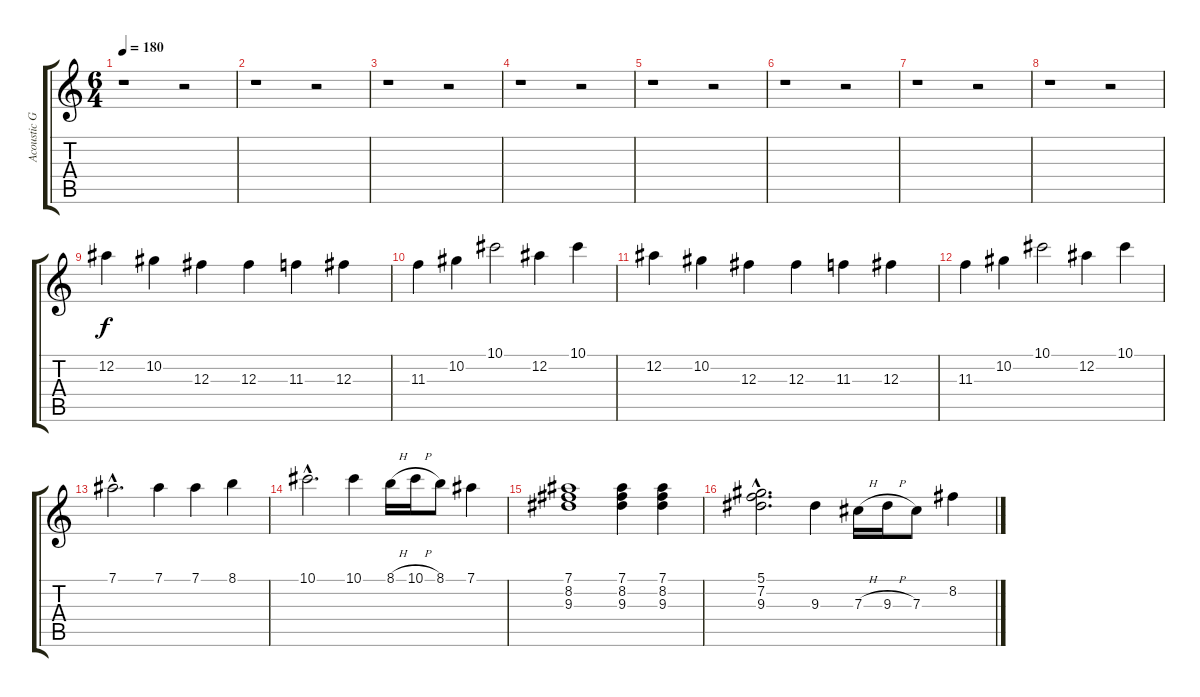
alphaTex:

\track ("Acoustic Guitar I" "Acoustic G") {instrument acousticguitarsteel}
\staff {score tabs}
\tuning (Eb4 Bb3 Gb3 Db3 Ab2 Eb2) {hide}
\ts (6 4)
\tempo 180
\clef g2
\ks c
r.1{dy f instrument acousticguitarsteel} r.2 |
r.1 r.2 |
r.1 r.2 |
r.1 r.2 |
r.1 r.2 |
r.1 r.2 |
r.1 r.2 |
r.1 r.2 |
12.2.4 10.2.4 12.3.4 12.3.4 11.3.4 12.3.4 |
11.3.4 10.2.4 10.1.2 12.2.4 10.1.4 |
12.2.4 10.2.4 12.3.4 12.3.4 11.3.4 12.3.4 |
11.3.4 10.2.4 10.1.2 12.2.4 10.1.4 |
7.1{hac}.2{d} 7.1.4 7.1.4 8.1.4 |
10.1{hac}.2{d} 10.1.4 8.1{h}.16 10.1{h}.16 8.1.8 7.1.4 |
(7.1 8.2 9.3).1 (7.1 8.2 9.3).4 (7.1 8.2 9.3).4 |
(5.1{hac} 7.2{hac} 9.3{hac}).2{d} 9.3.4 7.3{h}.16 9.3{h}.16 7.3.8 8.2.4
